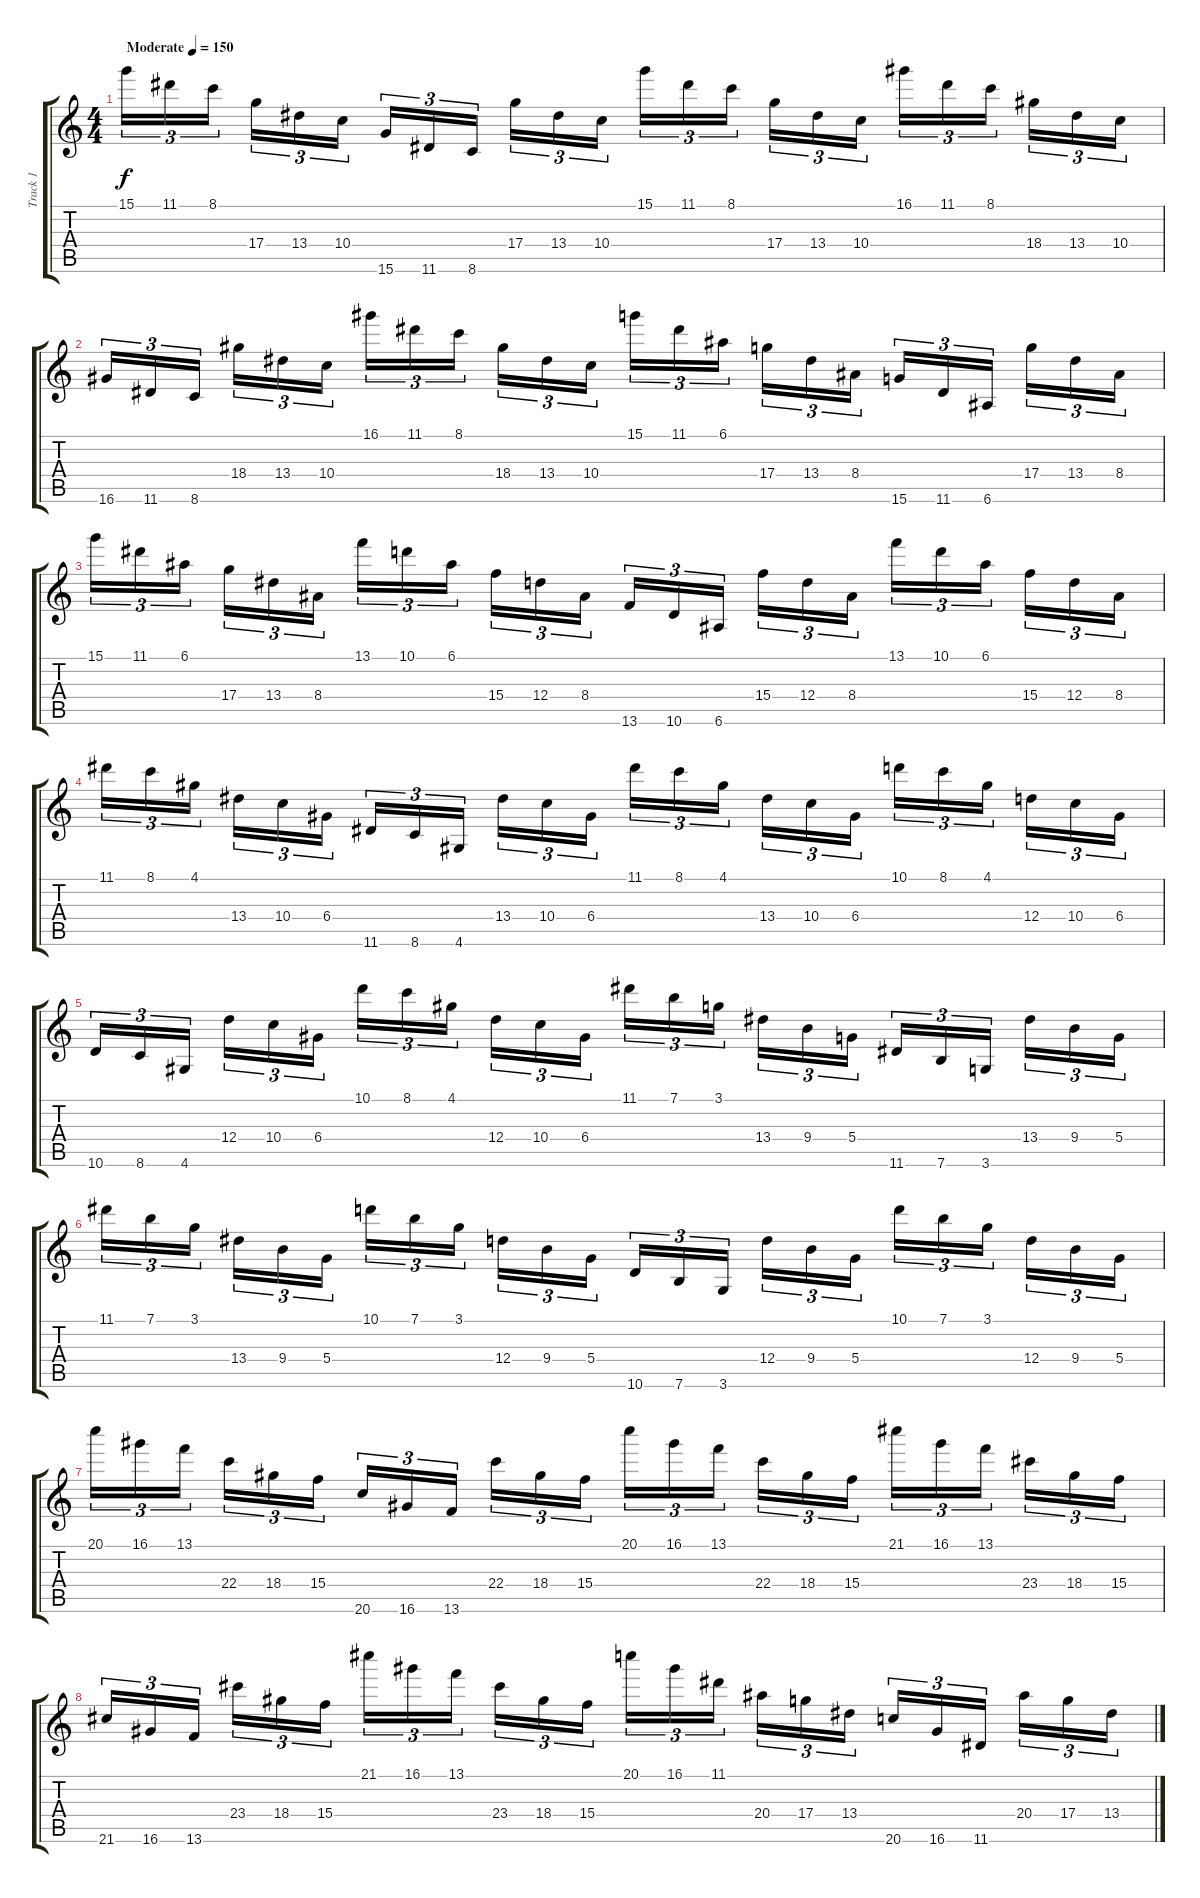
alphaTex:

\track ("Track 1" "Track 1") {instrument overdrivenguitar}
\staff {score tabs}
\tuning (E4 B3 G3 D3 A2 E2) {hide}
\ts (4 4)
\tempo (150 "Moderate")
\clef g2
\ks c
15.1.16{tu (3 2) dy f instrument overdrivenguitar} 11.1.16{tu (3 2)} 8.1.16{tu (3 2) beam splitsecondary} 17.4.16{tu (3 2)} 13.4.16{tu (3 2)} 10.4.16{tu (3 2)} 15.6.16{tu (3 2)} 11.6.16{tu (3 2)} 8.6.16{tu (3 2) beam splitsecondary} 17.4.16{tu (3 2)} 13.4.16{tu (3 2)} 10.4.16{tu (3 2)} 15.1.16{tu (3 2)} 11.1.16{tu (3 2)} 8.1.16{tu (3 2) beam splitsecondary} 17.4.16{tu (3 2)} 13.4.16{tu (3 2)} 10.4.16{tu (3 2)} 16.1.16{tu (3 2)} 11.1.16{tu (3 2)} 8.1.16{tu (3 2) beam splitsecondary} 18.4.16{tu (3 2)} 13.4.16{tu (3 2)} 10.4.16{tu (3 2)} |
16.6.16{tu (3 2)} 11.6.16{tu (3 2)} 8.6.16{tu (3 2) beam splitsecondary} 18.4.16{tu (3 2)} 13.4.16{tu (3 2)} 10.4.16{tu (3 2)} 16.1.16{tu (3 2)} 11.1.16{tu (3 2)} 8.1.16{tu (3 2) beam splitsecondary} 18.4.16{tu (3 2)} 13.4.16{tu (3 2)} 10.4.16{tu (3 2)} 15.1.16{tu (3 2)} 11.1.16{tu (3 2)} 6.1.16{tu (3 2) beam splitsecondary} 17.4.16{tu (3 2)} 13.4.16{tu (3 2)} 8.4.16{tu (3 2)} 15.6.16{tu (3 2)} 11.6.16{tu (3 2)} 6.6.16{tu (3 2) beam splitsecondary} 17.4.16{tu (3 2)} 13.4.16{tu (3 2)} 8.4.16{tu (3 2)} |
15.1.16{tu (3 2)} 11.1.16{tu (3 2)} 6.1.16{tu (3 2) beam splitsecondary} 17.4.16{tu (3 2)} 13.4.16{tu (3 2)} 8.4.16{tu (3 2)} 13.1.16{tu (3 2)} 10.1.16{tu (3 2)} 6.1.16{tu (3 2) beam splitsecondary} 15.4.16{tu (3 2)} 12.4.16{tu (3 2)} 8.4.16{tu (3 2)} 13.6.16{tu (3 2)} 10.6.16{tu (3 2)} 6.6.16{tu (3 2) beam splitsecondary} 15.4.16{tu (3 2)} 12.4.16{tu (3 2)} 8.4.16{tu (3 2)} 13.1.16{tu (3 2)} 10.1.16{tu (3 2)} 6.1.16{tu (3 2) beam splitsecondary} 15.4.16{tu (3 2)} 12.4.16{tu (3 2)} 8.4.16{tu (3 2)} |
11.1.16{tu (3 2)} 8.1.16{tu (3 2)} 4.1.16{tu (3 2) beam splitsecondary} 13.4.16{tu (3 2)} 10.4.16{tu (3 2)} 6.4.16{tu (3 2)} 11.6.16{tu (3 2)} 8.6.16{tu (3 2)} 4.6.16{tu (3 2) beam splitsecondary} 13.4.16{tu (3 2)} 10.4.16{tu (3 2)} 6.4.16{tu (3 2)} 11.1.16{tu (3 2)} 8.1.16{tu (3 2)} 4.1.16{tu (3 2) beam splitsecondary} 13.4.16{tu (3 2)} 10.4.16{tu (3 2)} 6.4.16{tu (3 2)} 10.1.16{tu (3 2)} 8.1.16{tu (3 2)} 4.1.16{tu (3 2) beam splitsecondary} 12.4.16{tu (3 2)} 10.4.16{tu (3 2)} 6.4.16{tu (3 2)} |
10.6.16{tu (3 2)} 8.6.16{tu (3 2)} 4.6.16{tu (3 2) beam splitsecondary} 12.4.16{tu (3 2)} 10.4.16{tu (3 2)} 6.4.16{tu (3 2)} 10.1.16{tu (3 2)} 8.1.16{tu (3 2)} 4.1.16{tu (3 2) beam splitsecondary} 12.4.16{tu (3 2)} 10.4.16{tu (3 2)} 6.4.16{tu (3 2)} 11.1.16{tu (3 2)} 7.1.16{tu (3 2)} 3.1.16{tu (3 2) beam splitsecondary} 13.4.16{tu (3 2)} 9.4.16{tu (3 2)} 5.4.16{tu (3 2)} 11.6.16{tu (3 2)} 7.6.16{tu (3 2)} 3.6.16{tu (3 2) beam splitsecondary} 13.4.16{tu (3 2)} 9.4.16{tu (3 2)} 5.4.16{tu (3 2)} |
11.1.16{tu (3 2)} 7.1.16{tu (3 2)} 3.1.16{tu (3 2) beam splitsecondary} 13.4.16{tu (3 2)} 9.4.16{tu (3 2)} 5.4.16{tu (3 2)} 10.1.16{tu (3 2)} 7.1.16{tu (3 2)} 3.1.16{tu (3 2) beam splitsecondary} 12.4.16{tu (3 2)} 9.4.16{tu (3 2)} 5.4.16{tu (3 2)} 10.6.16{tu (3 2)} 7.6.16{tu (3 2)} 3.6.16{tu (3 2) beam splitsecondary} 12.4.16{tu (3 2)} 9.4.16{tu (3 2)} 5.4.16{tu (3 2)} 10.1.16{tu (3 2)} 7.1.16{tu (3 2)} 3.1.16{tu (3 2) beam splitsecondary} 12.4.16{tu (3 2)} 9.4.16{tu (3 2)} 5.4.16{tu (3 2)} |
20.1.16{tu (3 2)} 16.1.16{tu (3 2)} 13.1.16{tu (3 2) beam splitsecondary} 22.4.16{tu (3 2)} 18.4.16{tu (3 2)} 15.4.16{tu (3 2)} 20.6.16{tu (3 2)} 16.6.16{tu (3 2)} 13.6.16{tu (3 2) beam splitsecondary} 22.4.16{tu (3 2)} 18.4.16{tu (3 2)} 15.4.16{tu (3 2)} 20.1.16{tu (3 2)} 16.1.16{tu (3 2)} 13.1.16{tu (3 2) beam splitsecondary} 22.4.16{tu (3 2)} 18.4.16{tu (3 2)} 15.4.16{tu (3 2)} 21.1.16{tu (3 2)} 16.1.16{tu (3 2)} 13.1.16{tu (3 2) beam splitsecondary} 23.4.16{tu (3 2)} 18.4.16{tu (3 2)} 15.4.16{tu (3 2)} |
21.6.16{tu (3 2)} 16.6.16{tu (3 2)} 13.6.16{tu (3 2) beam splitsecondary} 23.4.16{tu (3 2)} 18.4.16{tu (3 2)} 15.4.16{tu (3 2)} 21.1.16{tu (3 2)} 16.1.16{tu (3 2)} 13.1.16{tu (3 2) beam splitsecondary} 23.4.16{tu (3 2)} 18.4.16{tu (3 2)} 15.4.16{tu (3 2)} 20.1.16{tu (3 2)} 16.1.16{tu (3 2)} 11.1.16{tu (3 2) beam splitsecondary} 20.4.16{tu (3 2)} 17.4.16{tu (3 2)} 13.4.16{tu (3 2)} 20.6.16{tu (3 2)} 16.6.16{tu (3 2)} 11.6.16{tu (3 2) beam splitsecondary} 20.4.16{tu (3 2)} 17.4.16{tu (3 2)} 13.4.16{tu (3 2)}
